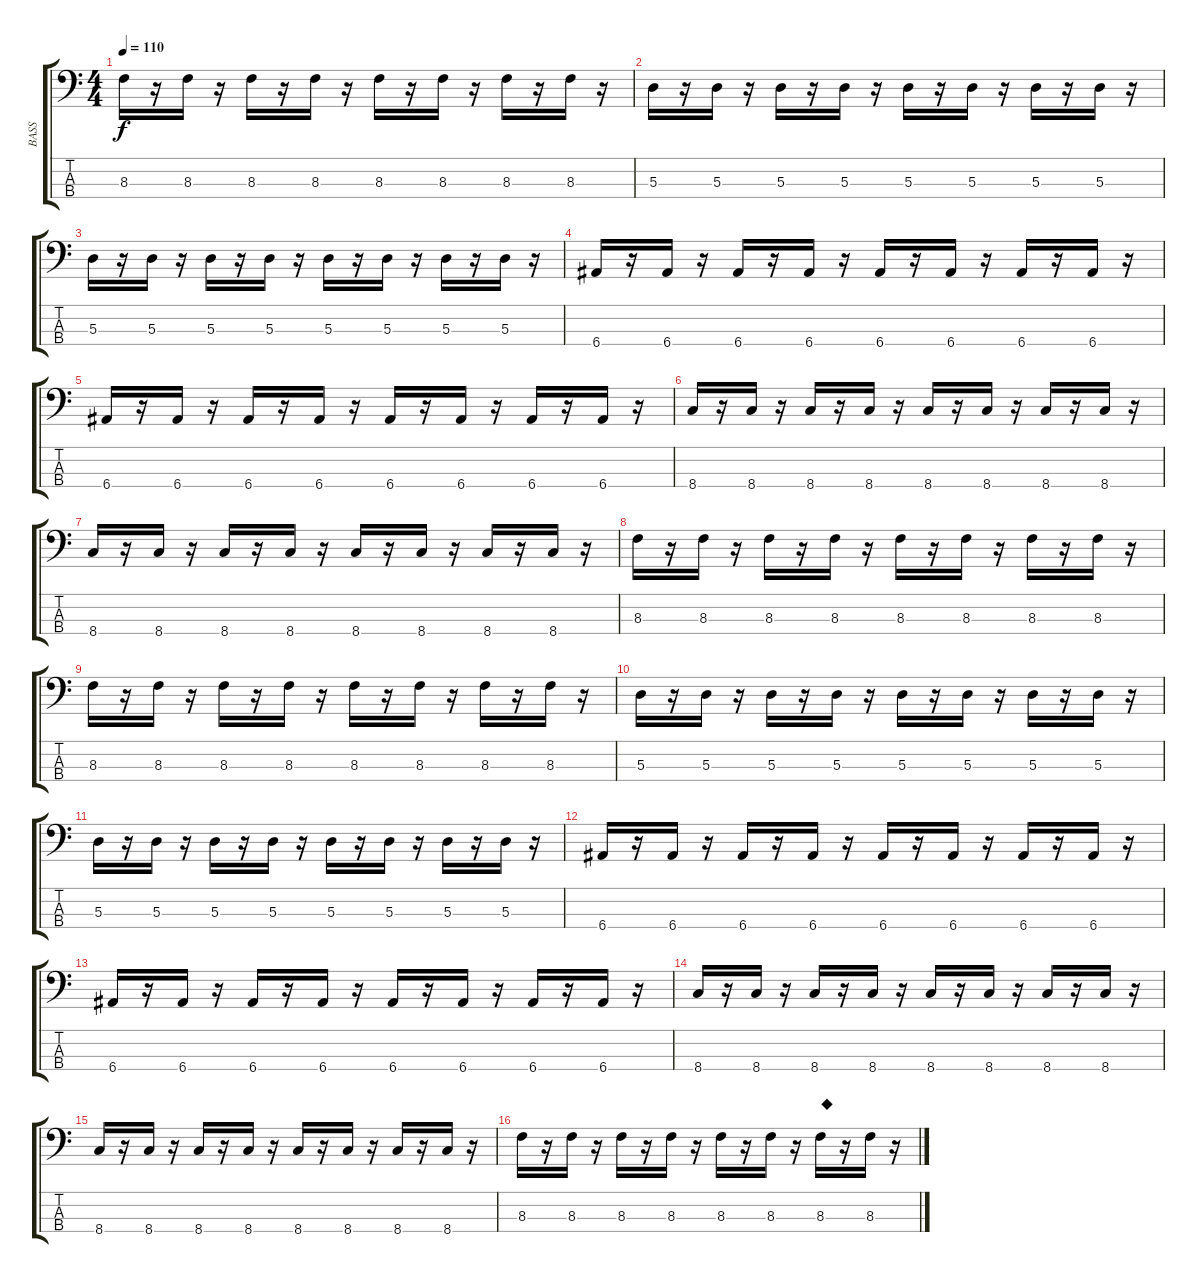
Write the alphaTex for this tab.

\track ("BASS" "BASS") {instrument electricbassfinger}
\staff {score tabs}
\tuning (G2 D2 A1 E1) {hide}
\ts (4 4)
\tempo 110
\clef f4
\ks c
8.3.16{dy f} r.16 8.3.16 r.16 8.3.16 r.16 8.3.16 r.16 8.3.16 r.16 8.3.16 r.16 8.3.16 r.16 8.3.16 r.16 |
5.3.16 r.16 5.3.16 r.16 5.3.16 r.16 5.3.16 r.16 5.3.16 r.16 5.3.16 r.16 5.3.16 r.16 5.3.16 r.16 |
5.3.16 r.16 5.3.16 r.16 5.3.16 r.16 5.3.16 r.16 5.3.16 r.16 5.3.16 r.16 5.3.16 r.16 5.3.16 r.16 |
6.4.16 r.16 6.4.16 r.16 6.4.16 r.16 6.4.16 r.16 6.4.16 r.16 6.4.16 r.16 6.4.16 r.16 6.4.16 r.16 |
6.4.16 r.16 6.4.16 r.16 6.4.16 r.16 6.4.16 r.16 6.4.16 r.16 6.4.16 r.16 6.4.16 r.16 6.4.16 r.16 |
8.4.16 r.16 8.4.16 r.16 8.4.16 r.16 8.4.16 r.16 8.4.16 r.16 8.4.16 r.16 8.4.16 r.16 8.4.16 r.16 |
8.4.16 r.16 8.4.16 r.16 8.4.16 r.16 8.4.16 r.16 8.4.16 r.16 8.4.16 r.16 8.4.16 r.16 8.4.16 r.16 |
8.3.16 r.16 8.3.16 r.16 8.3.16 r.16 8.3.16 r.16 8.3.16 r.16 8.3.16 r.16 8.3.16 r.16 8.3.16 r.16 |
8.3.16 r.16 8.3.16 r.16 8.3.16 r.16 8.3.16 r.16 8.3.16 r.16 8.3.16 r.16 8.3.16 r.16 8.3.16 r.16 |
5.3.16 r.16 5.3.16 r.16 5.3.16 r.16 5.3.16 r.16 5.3.16 r.16 5.3.16 r.16 5.3.16 r.16 5.3.16 r.16 |
5.3.16 r.16 5.3.16 r.16 5.3.16 r.16 5.3.16 r.16 5.3.16 r.16 5.3.16 r.16 5.3.16 r.16 5.3.16 r.16 |
6.4.16 r.16 6.4.16 r.16 6.4.16 r.16 6.4.16 r.16 6.4.16 r.16 6.4.16 r.16 6.4.16 r.16 6.4.16 r.16 |
6.4.16 r.16 6.4.16 r.16 6.4.16 r.16 6.4.16 r.16 6.4.16 r.16 6.4.16 r.16 6.4.16 r.16 6.4.16 r.16 |
8.4.16 r.16 8.4.16 r.16 8.4.16 r.16 8.4.16 r.16 8.4.16 r.16 8.4.16 r.16 8.4.16 r.16 8.4.16 r.16 |
8.4.16 r.16 8.4.16 r.16 8.4.16 r.16 8.4.16 r.16 8.4.16 r.16 8.4.16 r.16 8.4.16 r.16 8.4.16 r.16 |
8.3.16 r.16 8.3.16 r.16 8.3.16 r.16 8.3.16 r.16 8.3.16 r.16 8.3.16 r.16 8.3.16{txt "◆"} r.16 8.3.16 r.16
